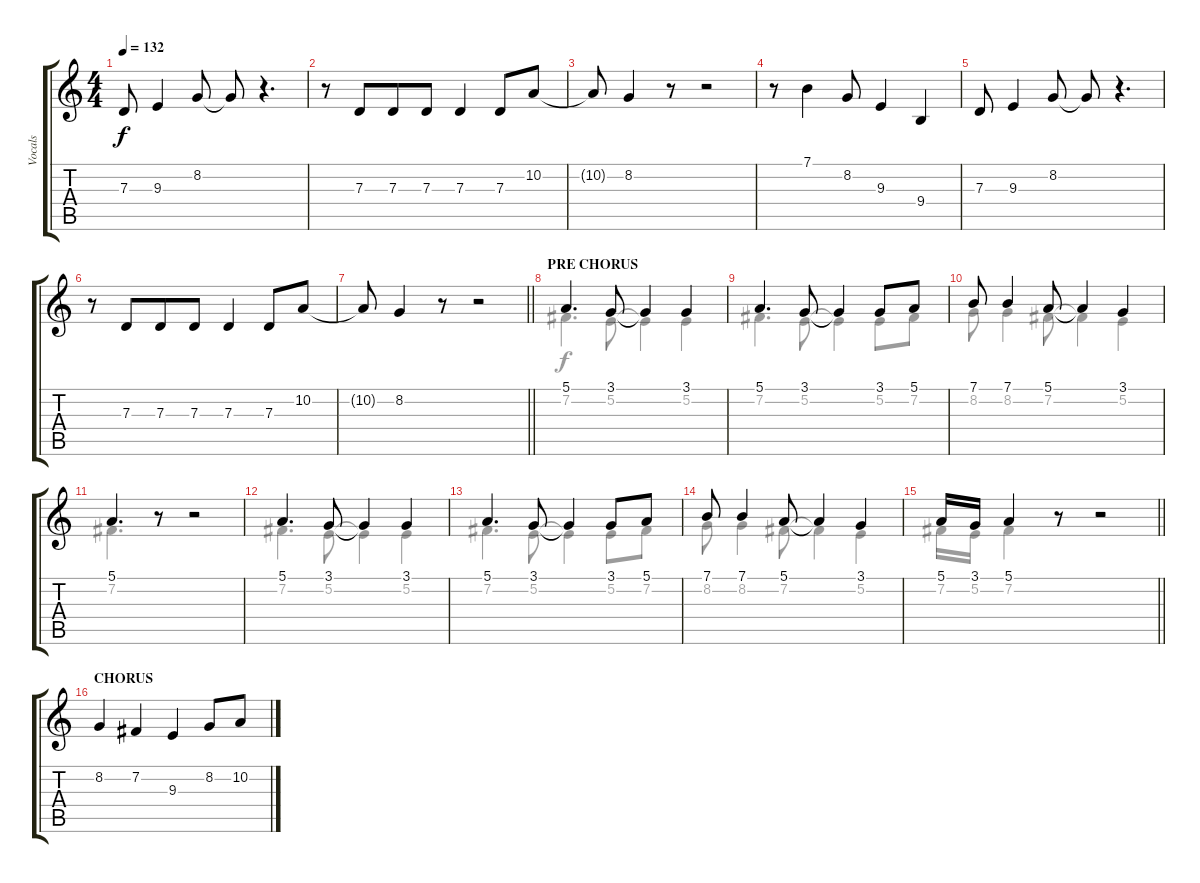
\track ("Vocals" "Vocals") {instrument harmonica}
\staff {score tabs}
\tuning (E4 B3 G3 D3 A2 E2) {hide}
\voice
\ts (4 4)
\tempo 132
\clef g2
\ks c
7.3.8{dy f} 9.3.4 8.2.8 8.2{t}.8 r.4{d} |
r.8 7.3.8{beam merge} 7.3.8 7.3.8 7.3.4 7.3.8 10.2.8 |
10.2{t}.8 8.2.4 r.8 r.2 |
r.8 7.1.4 8.2.8 9.3.4 9.4.4 |
7.3.8 9.3.4 8.2.8 8.2{t}.8 r.4{d} |
r.8 7.3.8{beam merge} 7.3.8 7.3.8 7.3.4 7.3.8 10.2.8 |
\barLineRight lightlight
10.2{t}.8 8.2.4 r.8 r.2 |
\section ("" "PRE CHORUS")
5.1.4{d} 3.1.8 3.1{t}.4 3.1.4 |
5.1.4{d} 3.1.8 3.1{t}.4 3.1.8 5.1.8 |
7.1.8 7.1.4 5.1.8 5.1{t}.4 3.1.4 |
5.1.4{d} r.8 r.2 |
5.1.4{d} 3.1.8 3.1{t}.4 3.1.4 |
5.1.4{d} 3.1.8 3.1{t}.4 3.1.8 5.1.8 |
7.1.8 7.1.4 5.1.8 5.1{t}.4 3.1.4 |
\barLineRight lightlight
5.1.16 3.1.16 5.1.4 r.8 r.2 |
\section ("" "CHORUS")
8.2.4 7.2.4 9.3.4 8.2.8 10.2.8
\voice
\clef g2
\ottava regular
\simile none
\ks c
|
|
|
|
|
|
\barLineRight lightlight
|
7.2.4{d} 5.2.8 5.2{t}.4 5.2.4 |
7.2.4{d} 5.2.8 5.2{t}.4 5.2.8 7.2.8 |
8.2.8 8.2.4 7.2.8 7.2{t}.4 5.2.4 |
7.2.4{d} r.8 r.2 |
7.2.4{d} 5.2.8 5.2{t}.4 5.2.4 |
7.2.4{d} 5.2.8 5.2{t}.4 5.2.8 7.2.8 |
8.2.8 8.2.4 7.2.8 7.2{t}.4 5.2.4 |
\barLineRight lightlight
7.2.16 5.2.16 7.2.4 r.8 r.2 |
